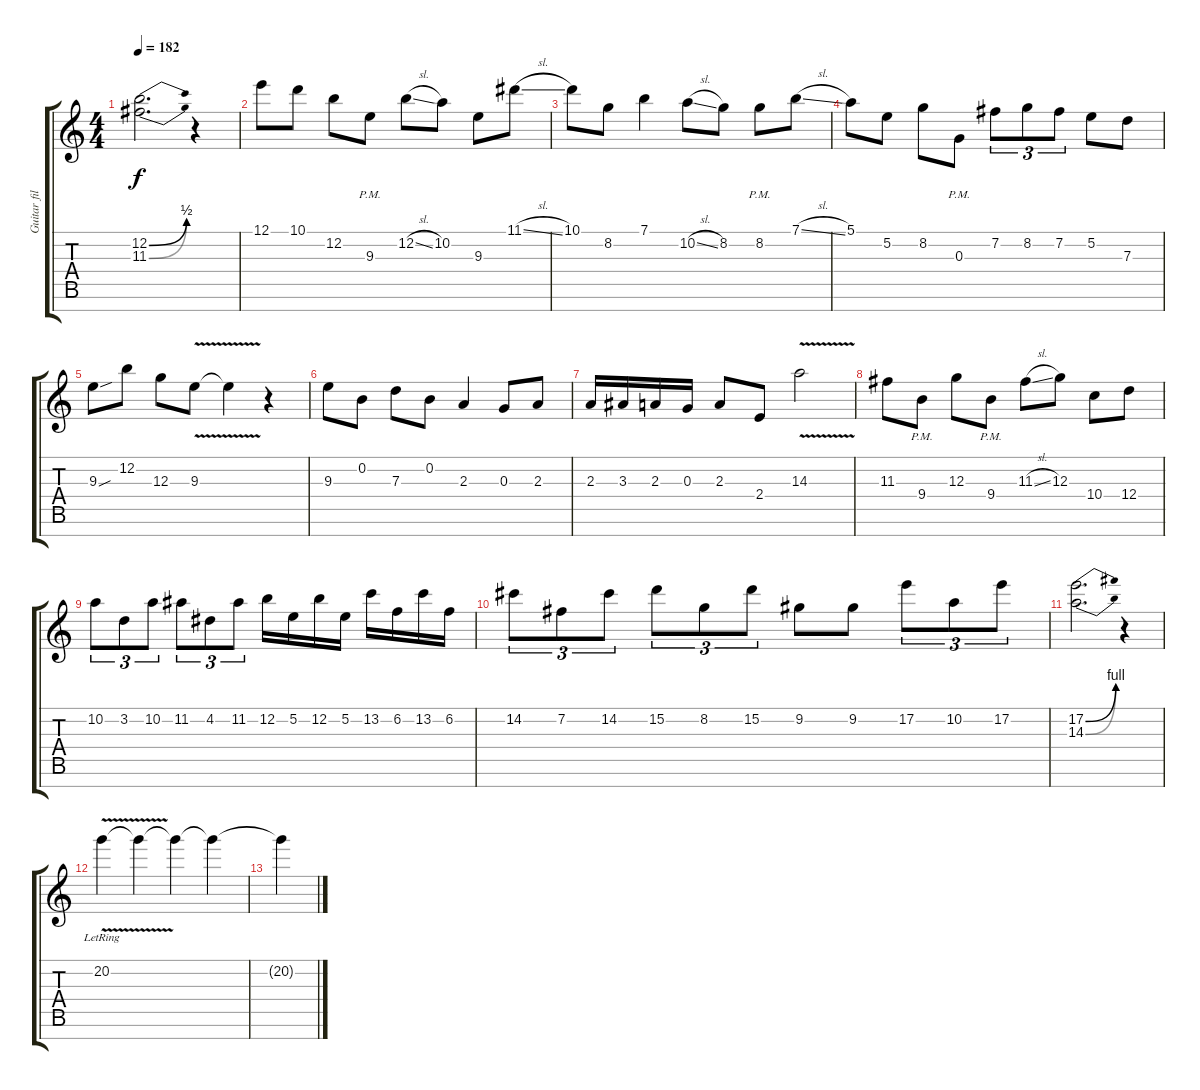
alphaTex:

\track ("Guitar fills" "Guitar fil") {instrument overdrivenguitar}
\staff {score tabs}
\tuning (E4 B3 G3 D3 A2 E2 B1) {hide}
\ts (4 4)
\tempo 182
\clef g2
\ks c
(12.2{be (bend 0 0 60 2)} 11.3{be (bend 0 0 60 2)}).2{d dy f} r.4 |
12.1.8 10.1.8 12.2.8 9.3{pm}.8 12.2{sl}.8 10.2.8 9.3.8 11.1{sl}.8 |
10.1.8 8.2.8 7.1.4 10.2{sl}.8 8.2.8 8.2{pm}.8 7.1{sl}.8 |
5.1.8 5.2.8 8.2.8 0.3{pm}.8 7.2.8{tu (3 2)} 8.2.8{tu (3 2)} 7.2.8{tu (3 2)} 5.2.8 7.3.8 |
9.3{sou}.8 12.2.8 12.3.8 9.3{v}.8 9.3{t}.4 r.4 |
9.3.8 0.2.8 7.3.8 0.2.8 2.3.4 0.3.8 2.3.8 |
2.3.16 3.3.16 2.3.16 0.3.16 2.3.8 2.4.8 14.3{v}.2 |
11.3.8 9.4{pm}.8 12.3.8 9.4{pm}.8 11.3{sl}.8 12.3.8 10.4.8 12.4.8 |
10.2.8{tu (3 2)} 3.2.8{tu (3 2)} 10.2.8{tu (3 2)} 11.2.8{tu (3 2)} 4.2.8{tu (3 2)} 11.2.8{tu (3 2)} 12.2.16 5.2.16 12.2.16 5.2.16 13.2.16 6.2.16 13.2.16 6.2.16 |
14.2.8{tu (3 2)} 7.2.8{tu (3 2)} 14.2.8{tu (3 2)} 15.2.8{tu (3 2)} 8.2.8{tu (3 2)} 15.2.8{tu (3 2)} 9.2.8 9.2.8 17.2.8{tu (3 2)} 10.2.8{tu (3 2)} 17.2.8{tu (3 2)} |
(17.2{be (bend 0 0 60 4)} 14.3{be (bend 0 0 60 4)}).2{d} r.4 |
20.2{v lr}.4 20.2{t}.4 20.2{t}.4 20.2{t}.4 |
20.2{t}.4
